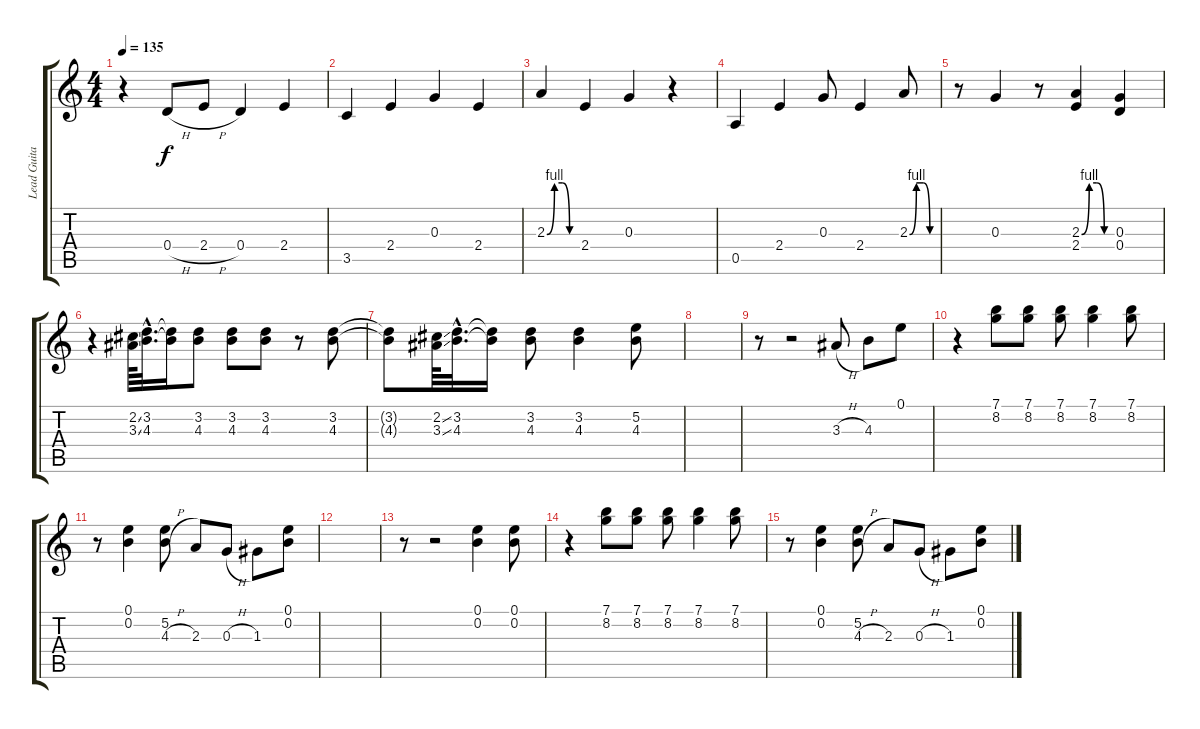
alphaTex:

\track ("Lead Guitar" "Lead Guita") {instrument overdrivenguitar}
\staff {score tabs}
\tuning (E4 B3 G3 D3 A2 E2) {hide}
\ts (4 4)
\tempo 135
\clef g2
\ks c
r.4{dy f} 0.4{h}.8 2.4{h}.8 0.4.4 2.4.4 |
3.5.4 2.4.4 0.3.4 2.4.4 |
2.3{be (custom 0 0 15 4 30 4 45 0 60 0)}.4 2.4.4 0.3.4 r.4 |
0.5.4 2.4.4 0.3.8 2.4.4 2.3{be (custom 0 0 15 4 30 4 45 0 60 0)}.8 |
r.8 0.3.4 r.8 (2.3{be (custom 0 0 15 4 30 4 45 0 60 0)} 2.4).4 (0.3 0.4).4 |
r.4 (2.2{ss} 3.3{ss}).64 (3.2{hac} 4.3{hac}).32{d} (3.2{t} 4.3{t}).16 (3.2 4.3).8 (3.2 4.3).8 (3.2 4.3).8 r.8 (3.2 4.3).8 |
(3.2{t} 4.3{t}).8 (2.2{ss} 3.3{ss}).64 (3.2{hac} 4.3{hac}).32{d} (3.2{t} 4.3{t}).16 (3.2 4.3).8 (3.2 4.3).4 (5.2 4.3).8 |
|
r.8 r.2 3.3{h}.8 4.3.8 0.1.8 |
r.4 (7.1 8.2).8 (7.1 8.2).8 (7.1 8.2).8 (7.1 8.2).4 (7.1 8.2).8 |
r.8 (0.1 0.2).4 (5.2 4.3{h}).8 2.3.8 0.3{h}.8 1.3.8 (0.1 0.2).8 |
|
r.8 r.2 (0.1 0.2).4 (0.1 0.2).8 |
r.4 (7.1 8.2).8 (7.1 8.2).8 (7.1 8.2).8 (7.1 8.2).4 (7.1 8.2).8 |
r.8 (0.1 0.2).4 (5.2 4.3{h}).8 2.3.8 0.3{h}.8 1.3.8 (0.1 0.2).8
